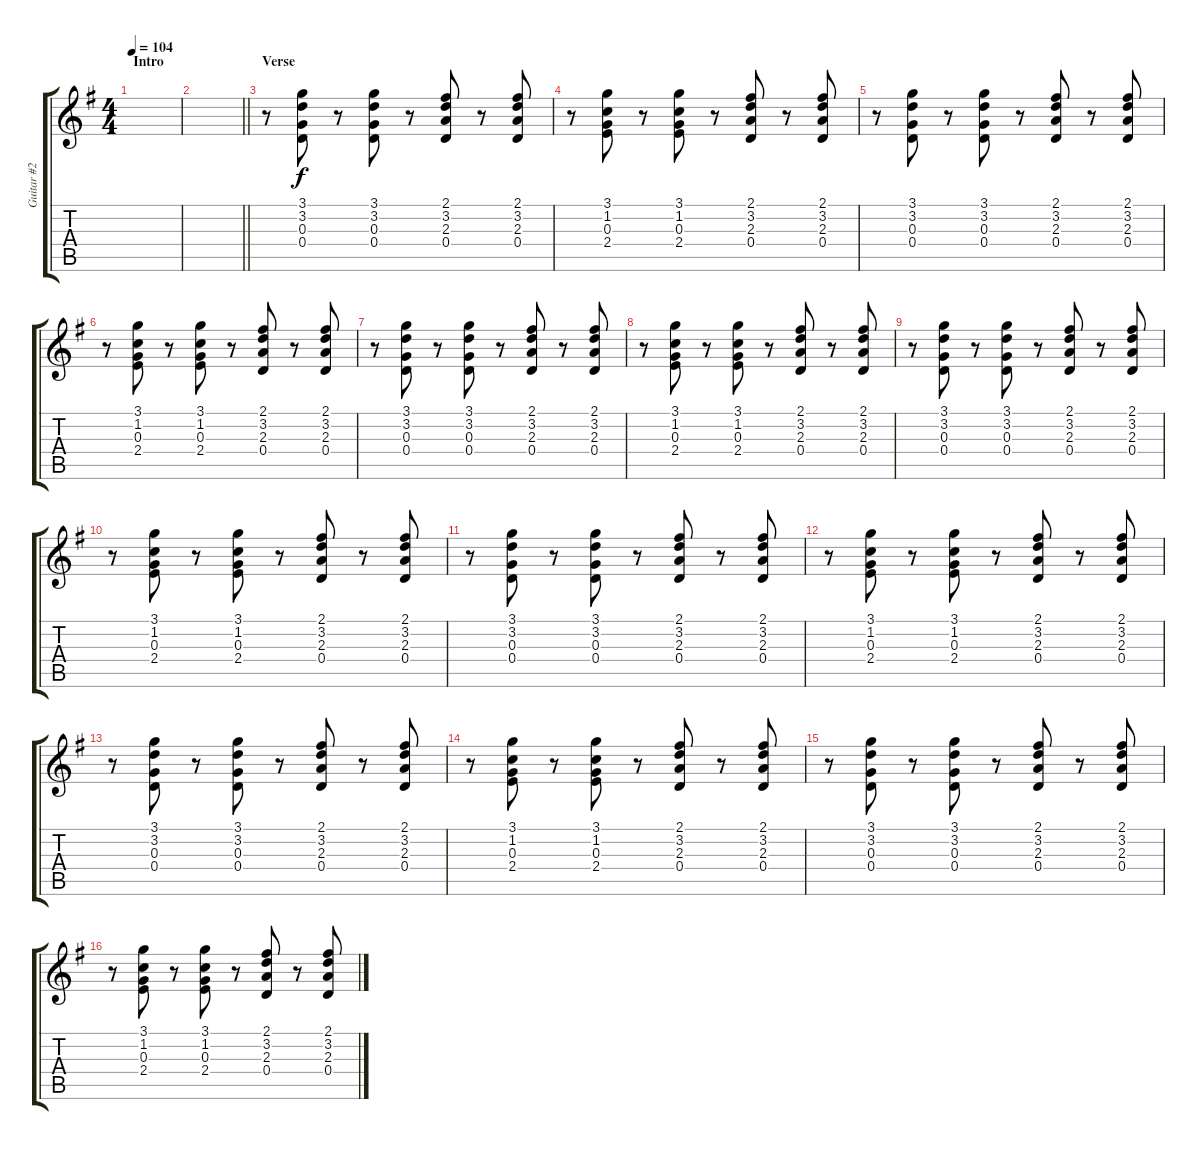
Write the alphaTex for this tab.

\track ("Guitar #2" "Guitar #2") {instrument acousticguitarnylon}
\staff {score tabs}
\tuning (E4 B3 G3 D3 A2 E2) {hide}
\ts (4 4)
\section ("" "Intro")
\tempo 104
\clef g2
\ks g
|
\barLineRight lightlight
|
\section ("" "Verse")
r.8 (3.1 3.2 0.3 0.4).8 r.8 (3.1 3.2 0.3 0.4).8 r.8 (2.1 3.2 2.3 0.4).8 r.8 (2.1 3.2 2.3 0.4).8 |
r.8 (3.1 1.2 0.3 2.4).8 r.8 (3.1 1.2 0.3 2.4).8 r.8 (2.1 3.2 2.3 0.4).8 r.8 (2.1 3.2 2.3 0.4).8 |
r.8 (3.1 3.2 0.3 0.4).8 r.8 (3.1 3.2 0.3 0.4).8 r.8 (2.1 3.2 2.3 0.4).8 r.8 (2.1 3.2 2.3 0.4).8 |
r.8 (3.1 1.2 0.3 2.4).8 r.8 (3.1 1.2 0.3 2.4).8 r.8 (2.1 3.2 2.3 0.4).8 r.8 (2.1 3.2 2.3 0.4).8 |
r.8 (3.1 3.2 0.3 0.4).8 r.8 (3.1 3.2 0.3 0.4).8 r.8 (2.1 3.2 2.3 0.4).8 r.8 (2.1 3.2 2.3 0.4).8 |
r.8 (3.1 1.2 0.3 2.4).8 r.8 (3.1 1.2 0.3 2.4).8 r.8 (2.1 3.2 2.3 0.4).8 r.8 (2.1 3.2 2.3 0.4).8 |
r.8 (3.1 3.2 0.3 0.4).8 r.8 (3.1 3.2 0.3 0.4).8 r.8 (2.1 3.2 2.3 0.4).8 r.8 (2.1 3.2 2.3 0.4).8 |
r.8 (3.1 1.2 0.3 2.4).8 r.8 (3.1 1.2 0.3 2.4).8 r.8 (2.1 3.2 2.3 0.4).8 r.8 (2.1 3.2 2.3 0.4).8 |
r.8 (3.1 3.2 0.3 0.4).8 r.8 (3.1 3.2 0.3 0.4).8 r.8 (2.1 3.2 2.3 0.4).8 r.8 (2.1 3.2 2.3 0.4).8 |
r.8 (3.1 1.2 0.3 2.4).8 r.8 (3.1 1.2 0.3 2.4).8 r.8 (2.1 3.2 2.3 0.4).8 r.8 (2.1 3.2 2.3 0.4).8 |
r.8 (3.1 3.2 0.3 0.4).8 r.8 (3.1 3.2 0.3 0.4).8 r.8 (2.1 3.2 2.3 0.4).8 r.8 (2.1 3.2 2.3 0.4).8 |
r.8 (3.1 1.2 0.3 2.4).8 r.8 (3.1 1.2 0.3 2.4).8 r.8 (2.1 3.2 2.3 0.4).8 r.8 (2.1 3.2 2.3 0.4).8 |
r.8 (3.1 3.2 0.3 0.4).8 r.8 (3.1 3.2 0.3 0.4).8 r.8 (2.1 3.2 2.3 0.4).8 r.8 (2.1 3.2 2.3 0.4).8 |
r.8 (3.1 1.2 0.3 2.4).8 r.8 (3.1 1.2 0.3 2.4).8 r.8 (2.1 3.2 2.3 0.4).8 r.8 (2.1 3.2 2.3 0.4).8
